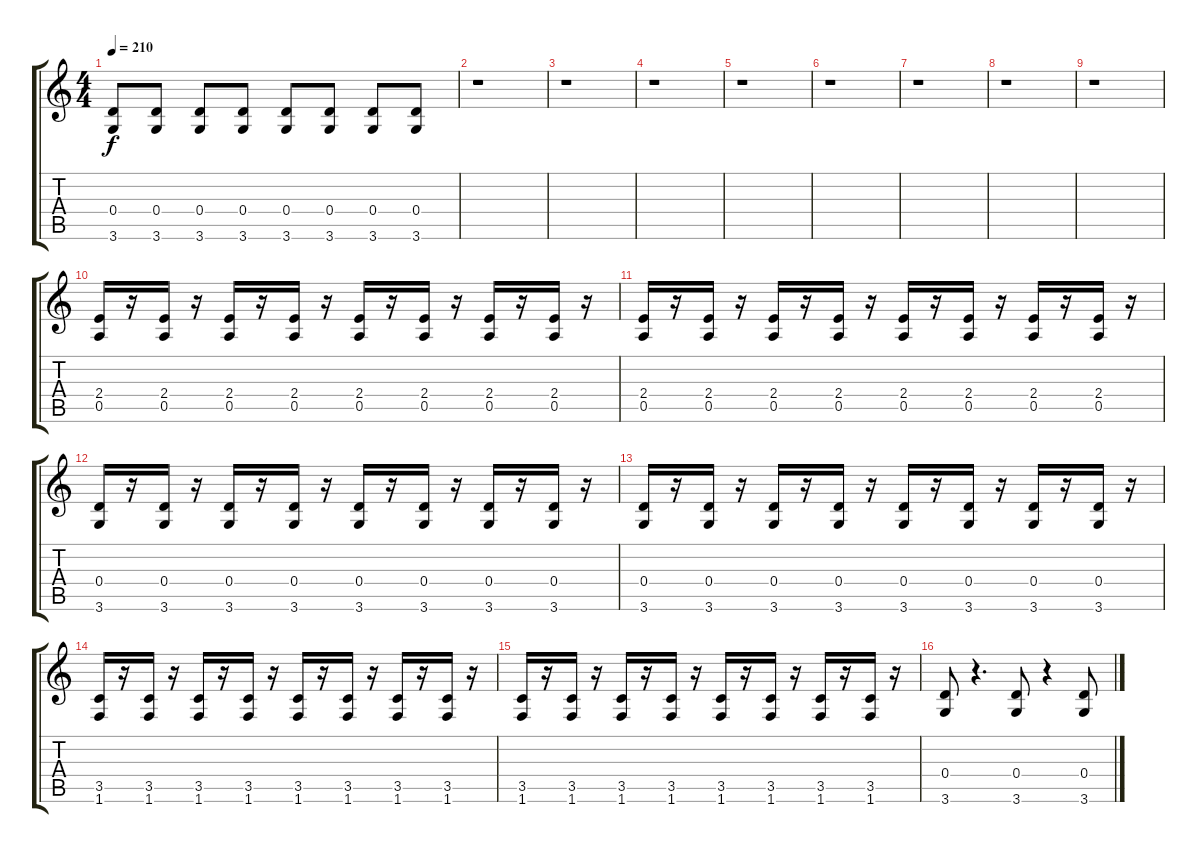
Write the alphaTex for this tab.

\track "" {instrument distortionguitar}
\staff {score tabs}
\tuning (E4 B3 G3 D3 A2 E2) {hide}
\ts (4 4)
\tempo 210
\clef g2
\ks c
(0.4 3.6).8{dy f} (0.4 3.6).8 (0.4 3.6).8 (0.4 3.6).8 (0.4 3.6).8 (0.4 3.6).8 (0.4 3.6).8 (0.4 3.6).8 |
r.1 |
r.1 |
r.1 |
r.1 |
r.1 |
r.1 |
r.1 |
r.1 |
(2.4 0.5).16 r.16 (2.4 0.5).16 r.16 (2.4 0.5).16 r.16 (2.4 0.5).16 r.16 (2.4 0.5).16 r.16 (2.4 0.5).16 r.16 (2.4 0.5).16 r.16 (2.4 0.5).16 r.16 |
(2.4 0.5).16 r.16 (2.4 0.5).16 r.16 (2.4 0.5).16 r.16 (2.4 0.5).16 r.16 (2.4 0.5).16 r.16 (2.4 0.5).16 r.16 (2.4 0.5).16 r.16 (2.4 0.5).16 r.16 |
(0.4 3.6).16 r.16 (0.4 3.6).16 r.16 (0.4 3.6).16 r.16 (0.4 3.6).16 r.16 (0.4 3.6).16 r.16 (0.4 3.6).16 r.16 (0.4 3.6).16 r.16 (0.4 3.6).16 r.16 |
(0.4 3.6).16 r.16 (0.4 3.6).16 r.16 (0.4 3.6).16 r.16 (0.4 3.6).16 r.16 (0.4 3.6).16 r.16 (0.4 3.6).16 r.16 (0.4 3.6).16 r.16 (0.4 3.6).16 r.16 |
(3.5 1.6).16 r.16 (3.5 1.6).16 r.16 (3.5 1.6).16 r.16 (3.5 1.6).16 r.16 (3.5 1.6).16 r.16 (3.5 1.6).16 r.16 (3.5 1.6).16 r.16 (3.5 1.6).16 r.16 |
(3.5 1.6).16 r.16 (3.5 1.6).16 r.16 (3.5 1.6).16 r.16 (3.5 1.6).16 r.16 (3.5 1.6).16 r.16 (3.5 1.6).16 r.16 (3.5 1.6).16 r.16 (3.5 1.6).16 r.16 |
(0.4 3.6).8 r.4{d} (0.4 3.6).8 r.4 (0.4 3.6).8
